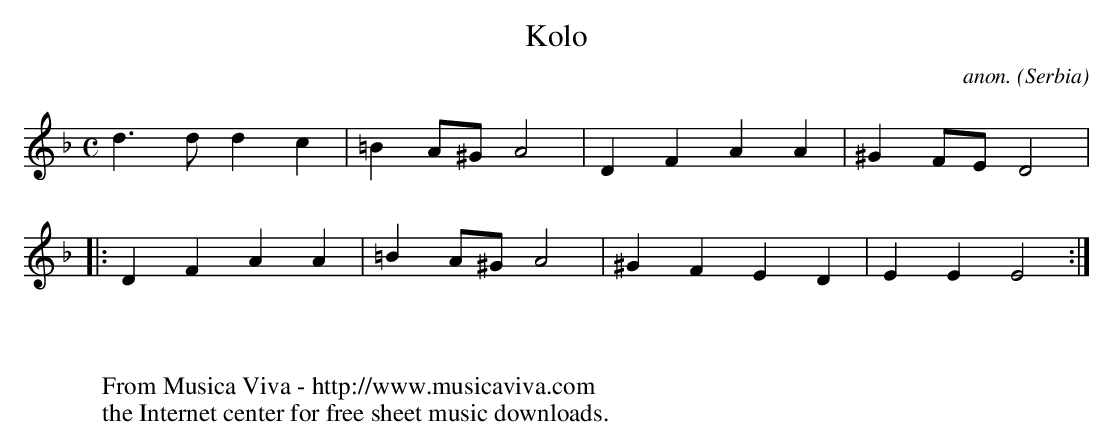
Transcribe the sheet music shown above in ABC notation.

X:1
T:Kolo
C:anon.
O:Serbia
M:C
L:1/4
K:Dm
d>ddc|=BA/^G/A2|DFAA|^GF/E/D2|
|:DFAA|=BA/^G/A2|^GFED|EEE2:|
W:
W:
W:  From Musica Viva - http://www.musicaviva.com
W:  the Internet center for free sheet music downloads.
